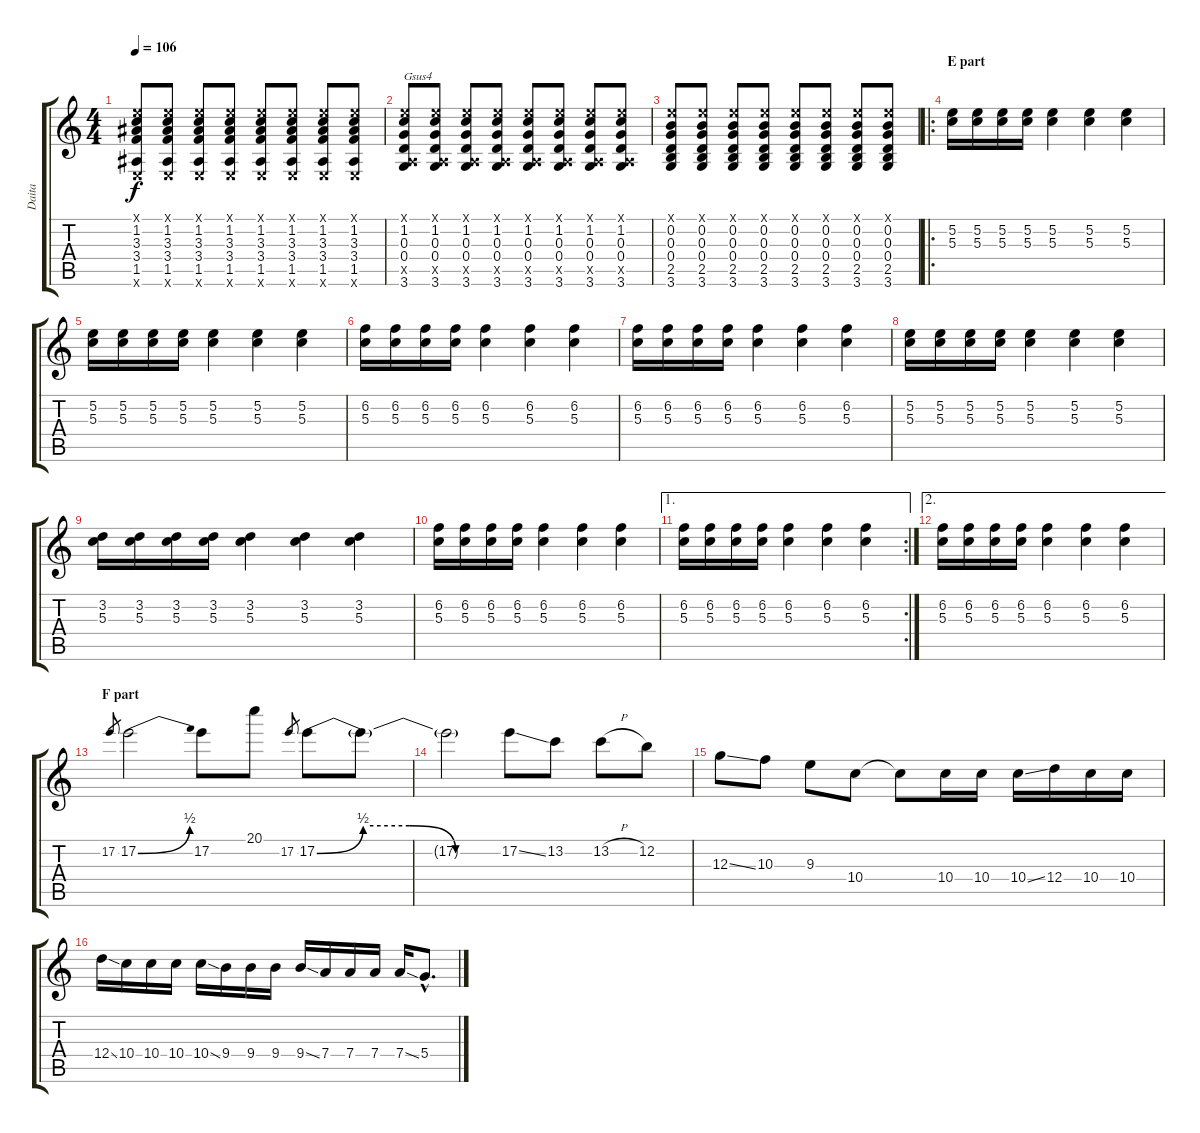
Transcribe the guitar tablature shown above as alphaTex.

\track ("Daita" "Daita") {instrument distortionguitar}
\staff {score tabs}
\tuning (E4 B3 G3 D3 A2 E2) {hide}
\ts (4 4)
\tempo 106
\clef g2
\ks c
(0.1{x} 1.2 3.3 3.4 1.5 0.6{x}).8{dy f} (0.1{x} 1.2 3.3 3.4 1.5 0.6{x}).8 (0.1{x} 1.2 3.3 3.4 1.5 0.6{x}).8 (0.1{x} 1.2 3.3 3.4 1.5 0.6{x}).8 (0.1{x} 1.2 3.3 3.4 1.5 0.6{x}).8 (0.1{x} 1.2 3.3 3.4 1.5 0.6{x}).8 (0.1{x} 1.2 3.3 3.4 1.5 0.6{x}).8 (0.1{x} 1.2 3.3 3.4 1.5 0.6{x}).8 |
(0.1{x} 1.2 0.3 0.4 0.5{x} 3.6).8{txt "Gsus4"} (0.1{x} 1.2 0.3 0.4 0.5{x} 3.6).8 (0.1{x} 1.2 0.3 0.4 0.5{x} 3.6).8 (0.1{x} 1.2 0.3 0.4 0.5{x} 3.6).8 (0.1{x} 1.2 0.3 0.4 0.5{x} 3.6).8 (0.1{x} 1.2 0.3 0.4 0.5{x} 3.6).8 (0.1{x} 1.2 0.3 0.4 0.5{x} 3.6).8 (0.1{x} 1.2 0.3 0.4 0.5{x} 3.6).8 |
(0.1{x} 0.2 0.3 0.4 2.5 3.6).8 (0.1{x} 0.2 0.3 0.4 2.5 3.6).8 (0.1{x} 0.2 0.3 0.4 2.5 3.6).8 (0.1{x} 0.2 0.3 0.4 2.5 3.6).8 (0.1{x} 0.2 0.3 0.4 2.5 3.6).8 (0.1{x} 0.2 0.3 0.4 2.5 3.6).8 (0.1{x} 0.2 0.3 0.4 2.5 3.6).8 (0.1{x} 0.2 0.3 0.4 2.5 3.6).8 |
\ro
\section ("" "E part")
(5.2 5.3).16 (5.2 5.3).16 (5.2 5.3).16 (5.2 5.3).16 (5.2 5.3).4 (5.2 5.3).4 (5.2 5.3).4 |
(5.2 5.3).16 (5.2 5.3).16 (5.2 5.3).16 (5.2 5.3).16 (5.2 5.3).4 (5.2 5.3).4 (5.2 5.3).4 |
(6.2 5.3).16 (6.2 5.3).16 (6.2 5.3).16 (6.2 5.3).16 (6.2 5.3).4 (6.2 5.3).4 (6.2 5.3).4 |
(6.2 5.3).16 (6.2 5.3).16 (6.2 5.3).16 (6.2 5.3).16 (6.2 5.3).4 (6.2 5.3).4 (6.2 5.3).4 |
(5.2 5.3).16 (5.2 5.3).16 (5.2 5.3).16 (5.2 5.3).16 (5.2 5.3).4 (5.2 5.3).4 (5.2 5.3).4 |
(3.2 5.3).16 (3.2 5.3).16 (3.2 5.3).16 (3.2 5.3).16 (3.2 5.3).4 (3.2 5.3).4 (3.2 5.3).4 |
(6.2 5.3).16 (6.2 5.3).16 (6.2 5.3).16 (6.2 5.3).16 (6.2 5.3).4 (6.2 5.3).4 (6.2 5.3).4 |
\ae 1
\rc 2
(6.2 5.3).16 (6.2 5.3).16 (6.2 5.3).16 (6.2 5.3).16 (6.2 5.3).4 (6.2 5.3).4 (6.2 5.3).4 |
\ae 2
(6.2 5.3).16 (6.2 5.3).16 (6.2 5.3).16 (6.2 5.3).16 (6.2 5.3).4 (6.2 5.3).4 (6.2 5.3).4 |
\section ("" "F part")
17.2.8{gr} 17.2{be (bend 0 0 60 2)}.2 17.2.8 20.1.8 17.2.8{gr} 17.2{be (custom 0 0 15 2 30 2 45 0 60 0)}.8 17.2{t}.8 |
17.2{t}.2 17.2{ss}.8 13.2.8 13.2{h}.8 12.2.8 |
12.3{ss}.8 10.3.8 9.3.8 10.4.8 10.4{t}.8 10.4.16 10.4.16 10.4{ss}.16 12.4.16 10.4.16 10.4.16 |
12.4{ss}.16 10.4.16 10.4.16 10.4.16 10.4{ss}.16 9.4.16 9.4.16 9.4.16 9.4{ss}.16 7.4.16 7.4.16 7.4.16 7.4{ss}.16 5.4{hac}.8{d}
